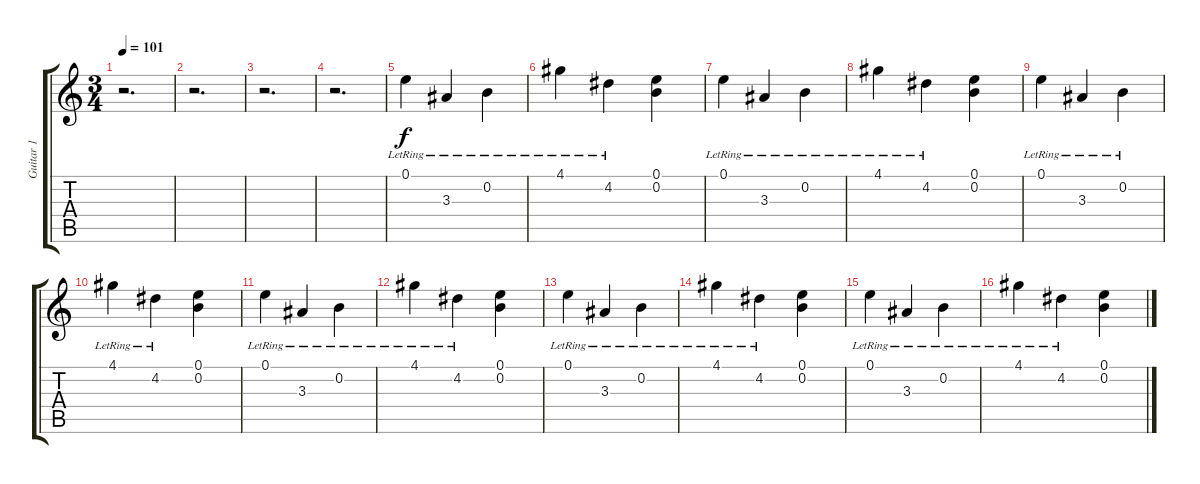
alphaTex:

\track ("Guitar 1" "Guitar 1") {instrument overdrivenguitar}
\staff {score tabs}
\tuning (E4 B3 G3 D3 A2 E2) {hide}
\ts (3 4)
\tempo 101
\clef g2
\ks c
r.2{d dy f instrument overdrivenguitar} |
r.2{d} |
r.2{d} |
r.2{d} |
0.1{lr}.4 3.3{lr}.4 0.2{lr}.4 |
4.1{lr}.4 4.2{lr}.4 (0.1 0.2).4 |
0.1{lr}.4 3.3{lr}.4 0.2{lr}.4 |
4.1{lr}.4 4.2{lr}.4 (0.1 0.2).4 |
0.1{lr}.4 3.3{lr}.4 0.2{lr}.4 |
4.1{lr}.4 4.2{lr}.4 (0.1 0.2).4 |
0.1{lr}.4 3.3{lr}.4 0.2{lr}.4 |
4.1{lr}.4 4.2{lr}.4 (0.1 0.2).4 |
0.1{lr}.4 3.3{lr}.4 0.2{lr}.4 |
4.1{lr}.4 4.2{lr}.4 (0.1 0.2).4 |
0.1{lr}.4 3.3{lr}.4 0.2{lr}.4 |
4.1{lr}.4 4.2{lr}.4 (0.1 0.2).4
